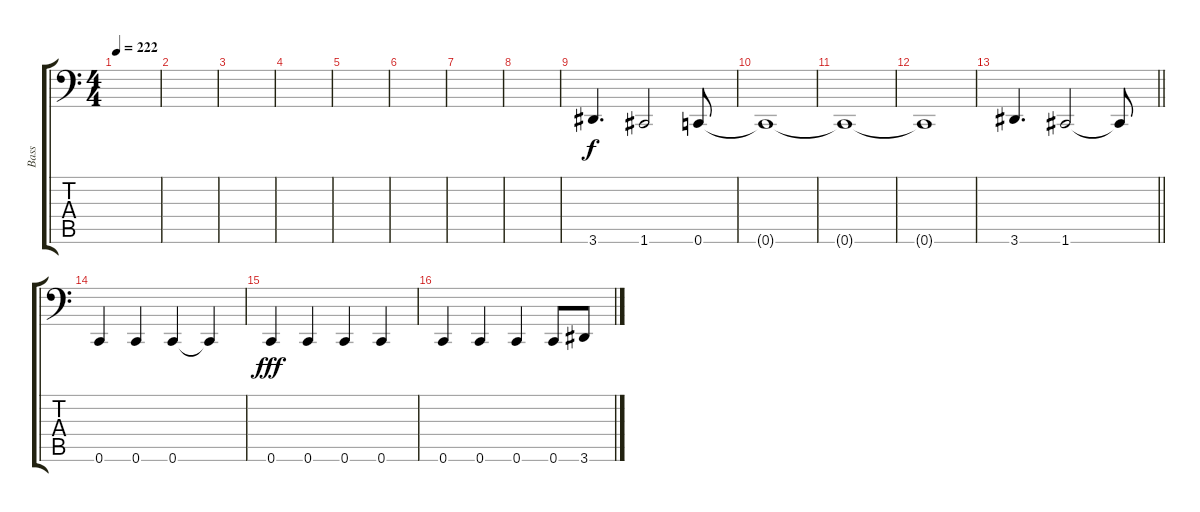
\track ("Bass" "Bass") {instrument electricbasspick}
\staff {score tabs}
\tuning (C3 G2 Eb2 Bb1 F1 C1) {hide}
\ts (4 4)
\tempo 222
\tempo 105
\tempo 222
\clef f4
\ks c
|
|
|
|
|
|
|
|
3.6.4{d} 1.6.2 0.6.8 |
0.6{t}.1 |
0.6{t}.1 |
0.6{t}.1 |
\barLineRight lightlight
3.6.4{d} 1.6.2 1.6{t}.8 |
\section ("" "")
0.6.4 0.6.4 0.6.4 0.6{t}.4{dy f} |
0.6.4{dy fff} 0.6.4 0.6.4 0.6.4 |
0.6.4 0.6.4 0.6.4 0.6.8 3.6.8
